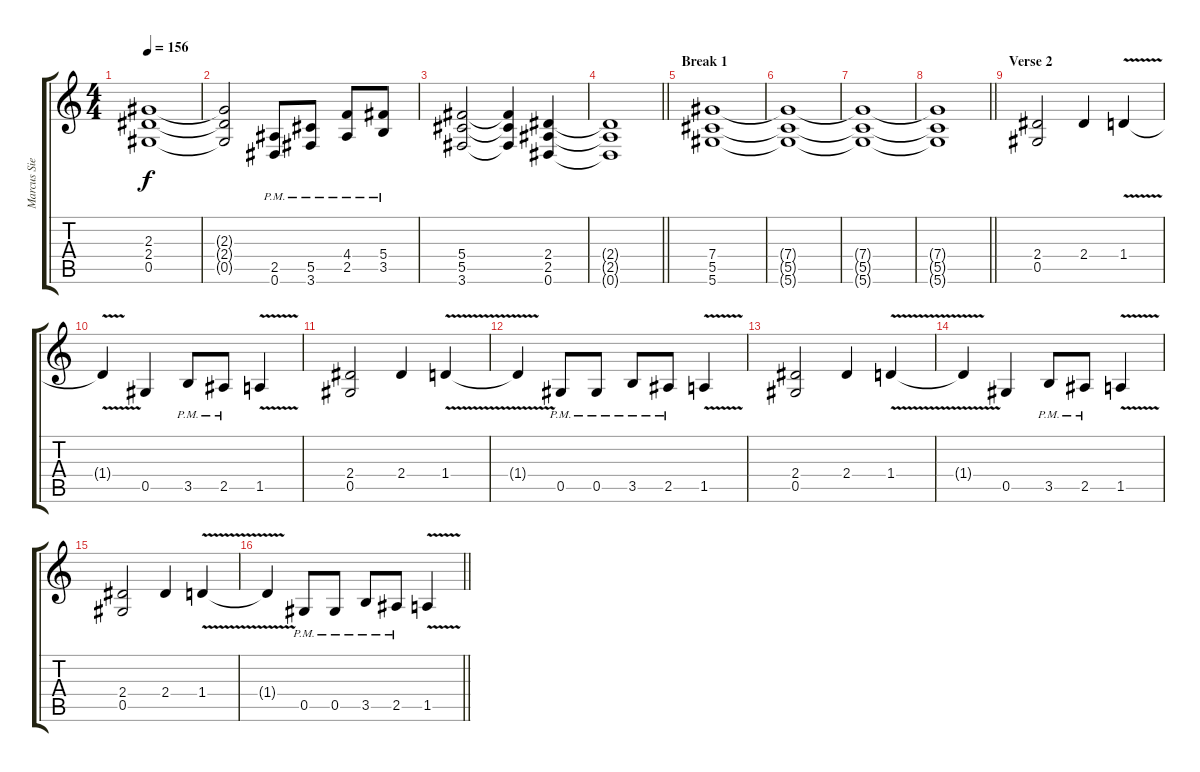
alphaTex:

\track ("Marcus Siepen" "Marcus Sie") {instrument distortionguitar}
\staff {score tabs}
\tuning (Eb4 Bb3 Gb3 Db3 Ab2 Eb2) {hide}
\ts (4 4)
\tempo 156
\clef g2
\ks c
(2.3 2.4 0.5).1{dy f} |
(2.3{t} 2.4{t} 0.5{t}).2 (2.5{pm} 0.6{pm}).8 (5.5{pm} 3.6{pm}).8 (4.4{pm} 2.5{pm}).8 (5.4{pm} 3.5{pm}).8 |
(5.4 5.5 3.6).2 (5.4{t} 5.5{t} 3.6{t}).4 (2.4 2.5 0.6).4 |
\barLineRight lightlight
(2.4{t} 2.5{t} 0.6{t}).1 |
\section ("" "Break 1")
(7.4 5.5 5.6).1 |
(7.4{t} 5.5{t} 5.6{t}).1 |
(7.4{t} 5.5{t} 5.6{t}).1 |
\barLineRight lightlight
(7.4{t} 5.5{t} 5.6{t}).1 |
\section ("" "Verse 2")
(2.4 0.5).2 2.4.4 1.4{v}.4 |
1.4{t}.4 0.5.4 3.5{pm}.8 2.5{pm}.8 1.5{v}.4 |
(2.4 0.5).2 2.4.4 1.4{v}.4 |
1.4{t}.4 0.5{pm}.8 0.5{pm}.8 3.5{pm}.8 2.5{pm}.8 1.5{v}.4 |
(2.4 0.5).2 2.4.4 1.4{v}.4 |
1.4{t}.4 0.5.4 3.5{pm}.8 2.5{pm}.8 1.5{v}.4 |
(2.4 0.5).2 2.4.4 1.4{v}.4 |
\barLineRight lightlight
1.4{t}.4 0.5{pm}.8 0.5{pm}.8 3.5{pm}.8 2.5{pm}.8 1.5{v}.4
